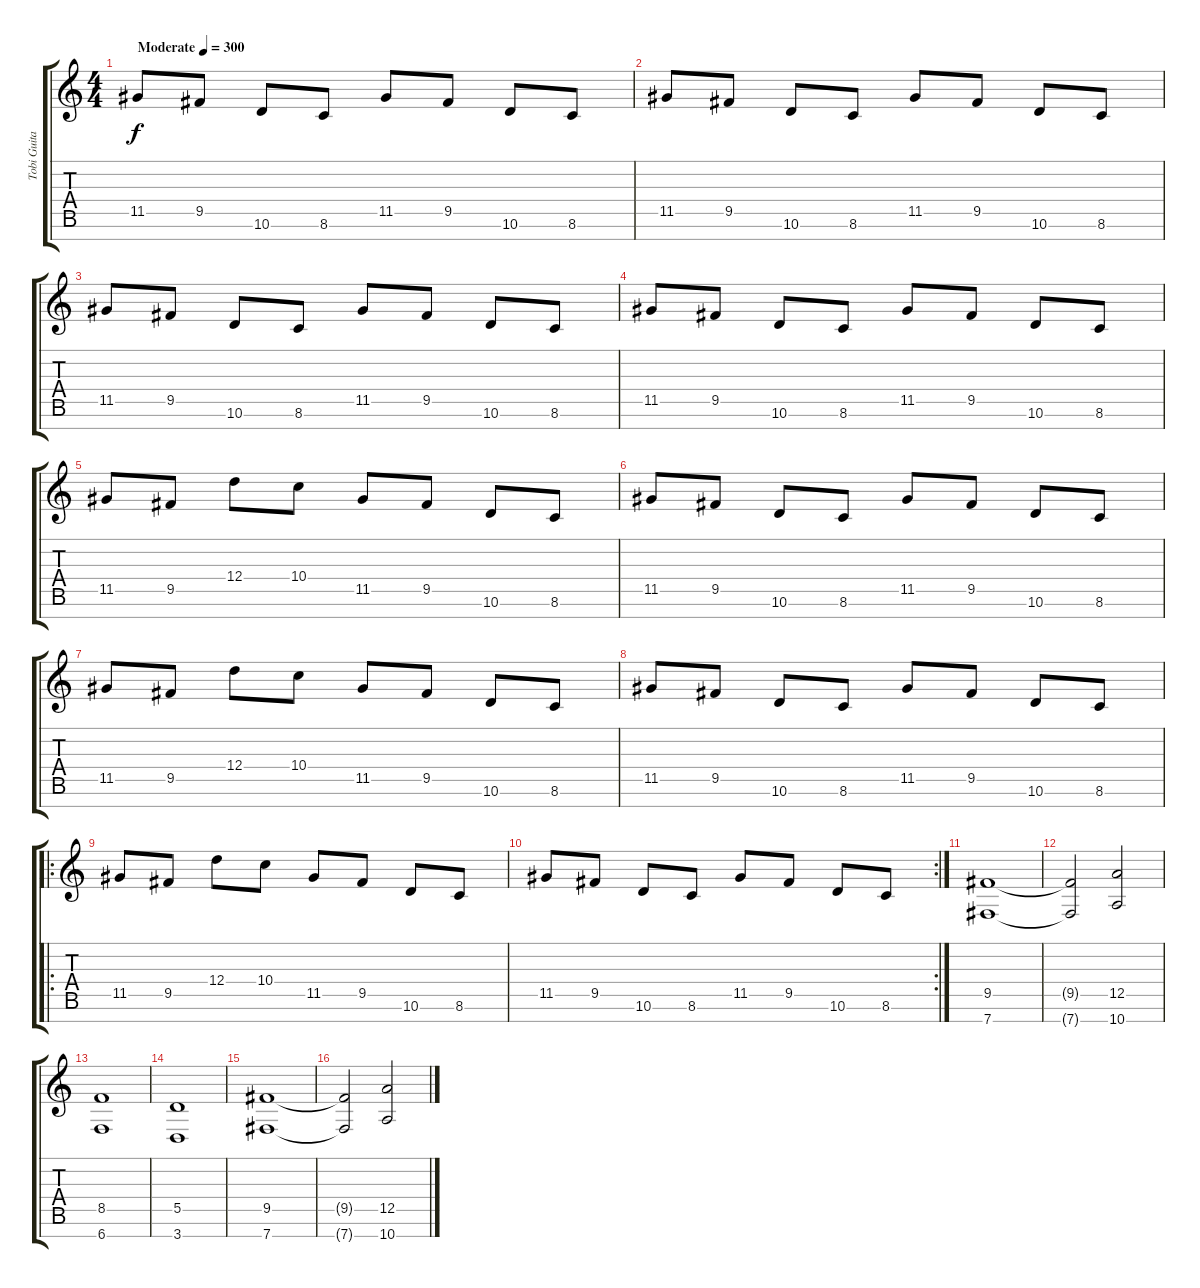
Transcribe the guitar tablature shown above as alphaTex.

\track ("Tobi Guitar (7 String)" "Tobi Guita") {instrument distortionguitar}
\staff {score tabs}
\tuning (E4 B3 G3 D3 A2 E2 B1) {hide}
\ts (4 4)
\tempo (300 "Moderate")
\clef g2
\ks c
11.5.8{dy f instrument distortionguitar} 9.5.8 10.6.8 8.6.8 11.5.8 9.5.8 10.6.8 8.6.8 |
11.5.8 9.5.8 10.6.8 8.6.8 11.5.8 9.5.8 10.6.8 8.6.8 |
11.5.8 9.5.8 10.6.8 8.6.8 11.5.8 9.5.8 10.6.8 8.6.8 |
11.5.8 9.5.8 10.6.8 8.6.8 11.5.8 9.5.8 10.6.8 8.6.8 |
11.5.8 9.5.8 12.4.8 10.4.8 11.5.8 9.5.8 10.6.8 8.6.8 |
11.5.8 9.5.8 10.6.8 8.6.8 11.5.8 9.5.8 10.6.8 8.6.8 |
11.5.8 9.5.8 12.4.8 10.4.8 11.5.8 9.5.8 10.6.8 8.6.8 |
11.5.8 9.5.8 10.6.8 8.6.8 11.5.8 9.5.8 10.6.8 8.6.8 |
\ro
11.5.8 9.5.8 12.4.8 10.4.8 11.5.8 9.5.8 10.6.8 8.6.8 |
\rc 2
11.5.8 9.5.8 10.6.8 8.6.8 11.5.8 9.5.8 10.6.8 8.6.8 |
(9.5 7.7).1 |
(9.5{t} 7.7{t}).2 (12.5 10.7).2 |
(8.5 6.7).1 |
(5.5 3.7).1 |
(9.5 7.7).1 |
(9.5{t} 7.7{t}).2 (12.5 10.7).2
